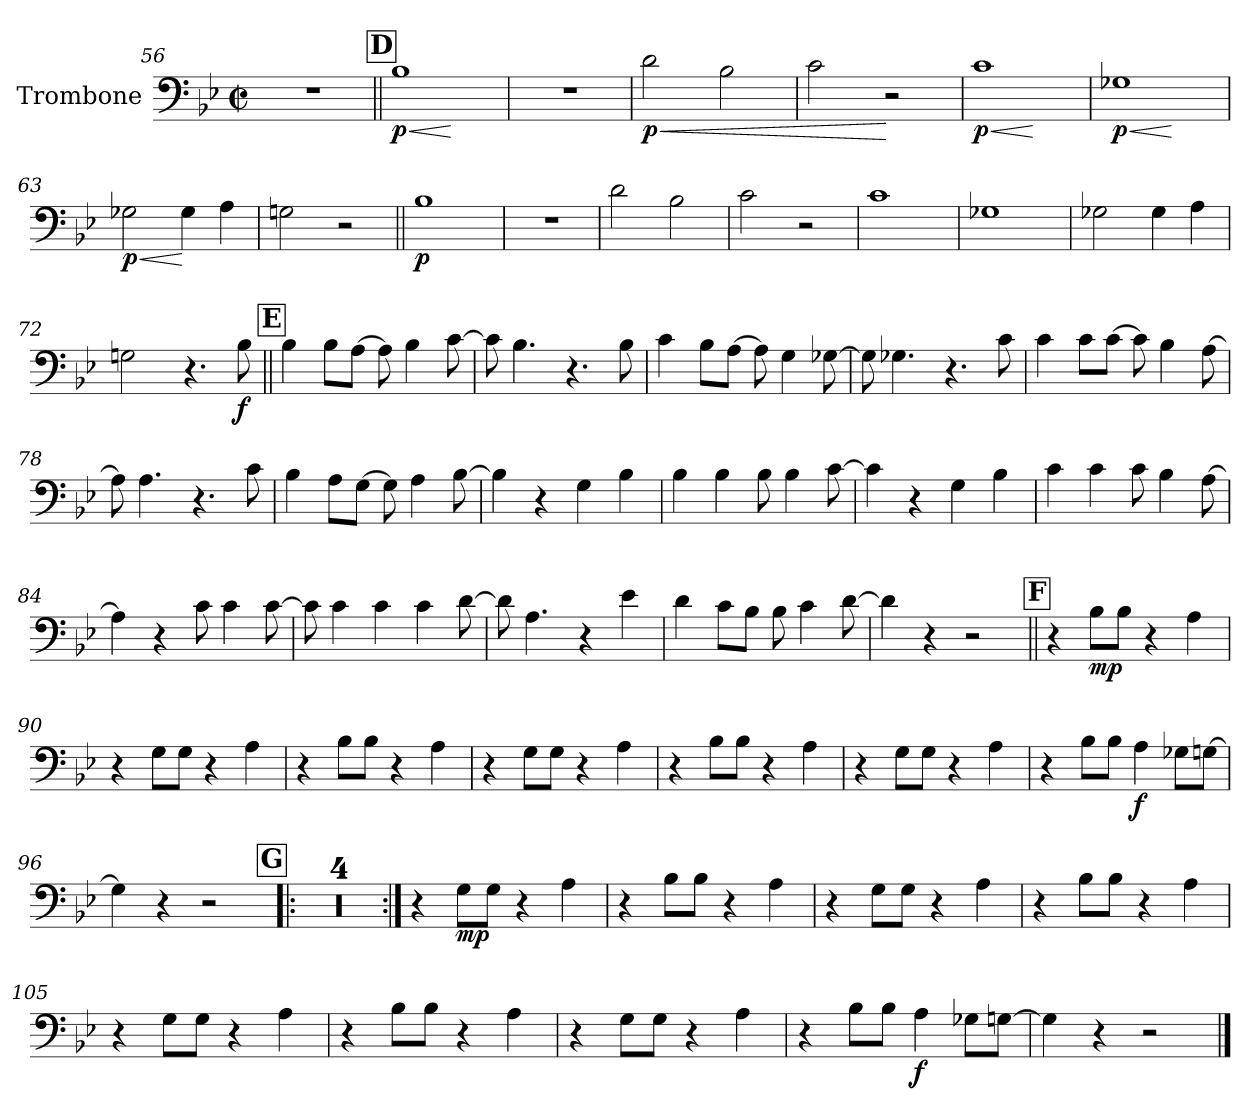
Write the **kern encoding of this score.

**kern	**dynam
*part1	*part1
*staff1	*staff1
*I"Trombone	*
*I'Tbn.	*
*clefF4	*
*k[b-e-]	*
*B-:	*
*M2/2	*
*met(c|)	*
=56	=56
1r	.
!!LO:LB:g=z
!!LO:REH:place=s1:a:t=D
=57||	=57||
!	!LO:HP:b
!	!LO:DY:n=1:b
1B-	< p
.	[
=58	=58
1r	.
=59	=59
!	!LO:HP:b
!	!LO:DY:n=1:b
2d\	< p
2B-\	.
=60	=60
2c\	.
2r	[
!!LO:PB:g=z
=61	=61
!	!LO:HP:b
!	!LO:DY:n=1:b
1c	< p
.	[
=62	=62
!	!LO:HP:b
!	!LO:DY:n=1:b
1G-X	< p
.	[
=63	=63
!	!LO:HP:b
!	!LO:DY:n=1:b
2G-X\	< p
4G-\	[
4A\	.
=64	=64
2Gn\	.
2r	.
!!LO:LB:g=z
=65||	=65||
!	!LO:DY:b
1B-	p
=66	=66
1r	.
=67	=67
2d\	.
2B-\	.
=68	=68
2c\	.
2r	.
!!LO:LB:g=z
=69	=69
1c	.
=70	=70
1G-X	.
=71	=71
2G-X\	.
4G-\	.
4A\	.
=72	=72
2Gn\	.
4.r	.
!	!LO:DY:b
8B-\	f
!!LO:LB:g=z
!!LO:REH:place=s1:a:t=E
=73||	=73||
4B-\	.
8B-\L	.
[>8A\J	.
8A\]	.
4B-\	.
[>8c\	.
=74	=74
8c\]	.
4.B-\	.
4.r	.
8B-\	.
=75	=75
4c\	.
8B-\L	.
[>8A\J	.
8A\]	.
4G\	.
[>8G-X\	.
=76	=76
8G-\]	.
4.G-X\	.
4.r	.
8c\	.
!!LO:LB:g=z
=77	=77
4c\	.
8c\L	.
[>8c\J	.
8c\]	.
4B-\	.
[>8A\	.
=78	=78
8A\]	.
4.A\	.
4.r	.
8c\	.
=79	=79
4B-\	.
8A\L	.
[>8G\J	.
8G\]	.
4A\	.
[>8B-\	.
=80	=80
4B-\]	.
4r	.
4G\	.
4B-\	.
!!LO:LB:g=z
=81	=81
4B-\	.
4B-\	.
8B-\	.
4B-\	.
[>8c\	.
=82	=82
4c\]	.
4r	.
4G\	.
4B-\	.
=83	=83
4c\	.
4c\	.
8c\	.
4B-\	.
[>8A\	.
=84	=84
4A\]	.
4r	.
8c\	.
4c\	.
[>8c\	.
!!LO:LB:g=z
=85	=85
8c\]	.
4c\	.
4c\	.
4c\	.
[>8d\	.
=86	=86
8d\]	.
4.A\	.
4r	.
4e-\	.
=87	=87
4d\	.
8c\L	.
8B-\J	.
8B-\	.
4c\	.
[>8d\	.
=88	=88
4d\]	.
4r	.
2r	.
!!LO:LB:g=z
!!LO:REH:place=s1:a:t=F
=89||	=89||
4r	.
!	!LO:DY:b
8B-\L	mp
8B-\J	.
4r	.
4A\	.
=90	=90
4r	.
8G\L	.
8G\J	.
4r	.
4A\	.
=91	=91
4r	.
8B-\L	.
8B-\J	.
4r	.
4A\	.
=92	=92
4r	.
8G\L	.
8G\J	.
4r	.
4A\	.
!!LO:LB:g=z
=93	=93
4r	.
8B-\L	.
8B-\J	.
4r	.
4A\	.
=94	=94
4r	.
8G\L	.
8G\J	.
4r	.
4A\	.
=95	=95
4r	.
8B-\L	.
8B-\J	.
!	!LO:DY:b
4A\	f
8G-X\L	.
[>8Gn\J	.
=96	=96
4G\]	.
4r	.
2r	.
!!LO:LB:g=z
!!LO:REH:place=s1:a:t=G
=97!|:	=97!|:
1r	.
=98	=98
1r	.
=99	=99
1r	.
=100	=100
1r	.
!!LO:LB:g=z
=101:|!	=101:|!
4r	.
!	!LO:DY:b
8G\L	mp
8G\J	.
4r	.
4A\	.
=102	=102
4r	.
8B-\L	.
8B-\J	.
4r	.
4A\	.
=103	=103
4r	.
8G\L	.
8G\J	.
4r	.
4A\	.
=104	=104
4r	.
8B-\L	.
8B-\J	.
4r	.
4A\	.
!!LO:LB:g=z
=105	=105
4r	.
8G\L	.
8G\J	.
4r	.
4A\	.
=106	=106
4r	.
8B-\L	.
8B-\J	.
4r	.
4A\	.
=107	=107
4r	.
8G\L	.
8G\J	.
4r	.
4A\	.
=108	=108
4r	.
8B-\L	.
8B-\J	.
!	!LO:DY:b
4A\	f
8G-X\L	.
[>8Gn\J	.
=109	=109
4G\]	.
4r	.
2r	.
==	==
*-	*-
